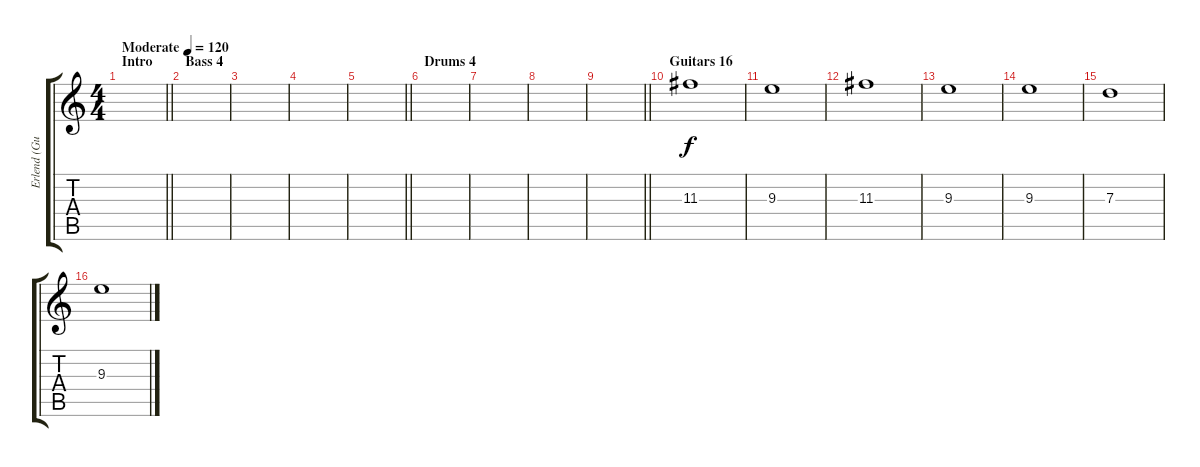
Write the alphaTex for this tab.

\track ("Erlend (Guitar)" "Erlend (Gu") {instrument electricguitarjazz}
\staff {score tabs}
\tuning (E4 B3 G3 D3 A2 E2) {hide}
\ts (4 4)
\section ("" "Intro")
\tempo (120 "Moderate")
\clef g2
\barLineRight lightlight
\ks c
|
\section ("" "Bass 4")
|
|
|
\barLineRight lightlight
|
\section ("" "Drums 4")
|
|
|
\barLineRight lightlight
|
\section ("" "Guitars 16")
11.3.1 |
9.3.1 |
11.3.1 |
9.3.1 |
9.3.1 |
7.3.1 |
9.3.1
